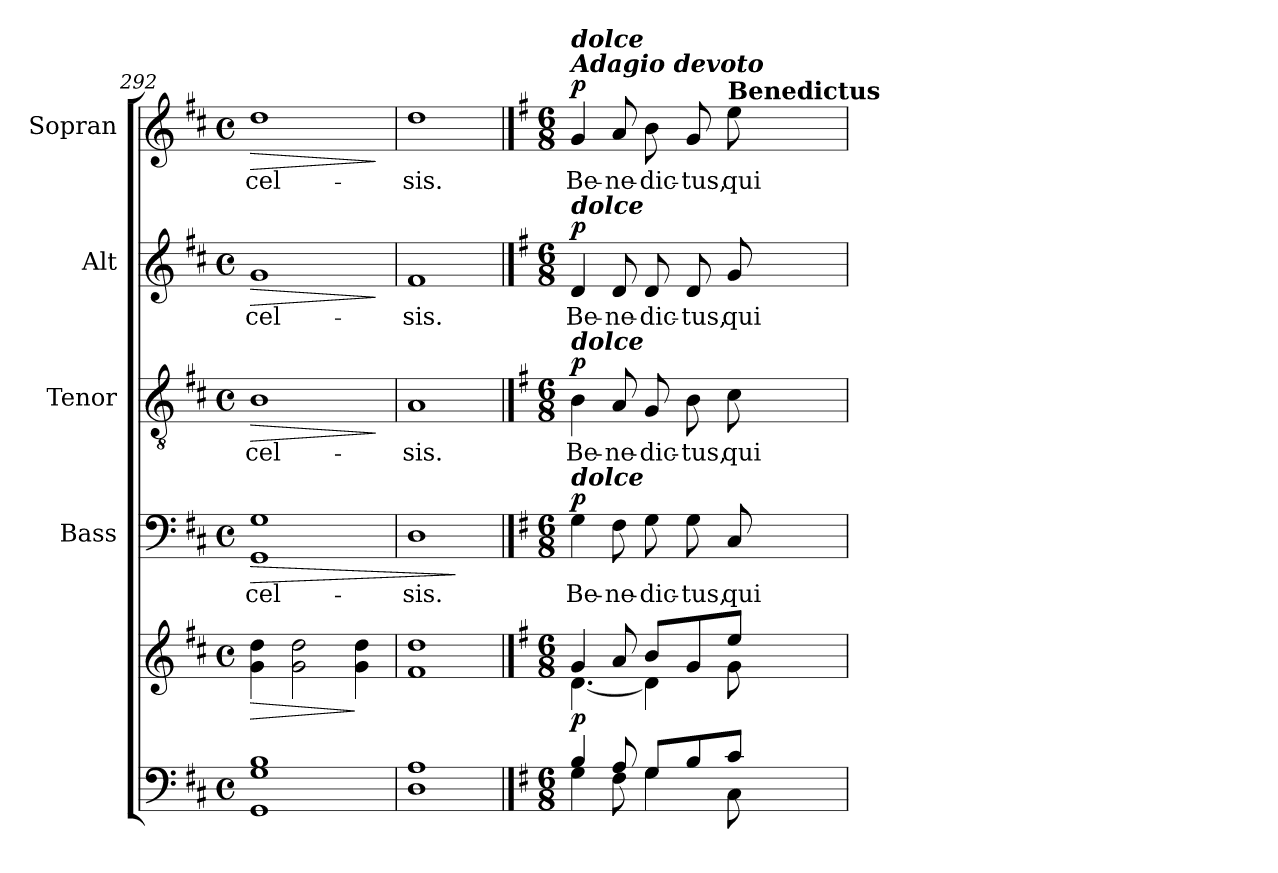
**kern	**kern	**dynam	**kern	**text	**dynam	**kern	**text	**dynam	**kern	**text	**dynam	**kern	**text	**dynam
*part5	*part5	*part5	*part4	*part4	*part4	*part3	*part3	*part3	*part2	*part2	*part2	*part1	*part1	*part1
*staff6	*staff5	*staff5/6	*staff4	*staff4	*staff4	*staff3	*staff3	*staff3	*staff2	*staff2	*staff2	*staff1	*staff1	*staff1
*	*	*	*I"Bass	*	*	*I"Tenor	*	*	*I"Alt	*	*	*I"Sopran	*	*
*	*	*	*I'B.	*	*	*I'T.	*	*	*I'A.	*	*	*I'S.	*	*
*clefF4	*clefG2	*	*clefF4	*	*	*clefGv2	*	*	*clefG2	*	*	*clefG2	*	*
*k[f#c#]	*k[f#c#]	*	*k[f#c#]	*	*	*k[f#c#]	*	*	*k[f#c#]	*	*	*k[f#c#]	*	*
*D:	*D:	*	*D:	*	*	*D:	*	*	*D:	*	*	*D:	*	*
*M4/4	*M4/4	*	*M4/4	*	*	*M4/4	*	*	*M4/4	*	*	*M4/4	*	*
*met(c)	*met(c)	*	*met(c)	*	*	*met(c)	*	*	*met(c)	*	*	*met(c)	*	*
=292	=292	=292	=292	=292	=292	=292	=292	=292	=292	=292	=292	=292	=292	=292
*^	*	*	*	*	*	*	*	*	*	*	*	*	*	*
!	!	!	!LO:HP:b	!	!LO:LY:b	!LO:HP:b	!	!LO:LY:b	!LO:HP:b	!	!LO:LY:b	!LO:HP:b	!	!LO:LY:b	!LO:HP:b
1G 1B	1GG	4g\ 4dd\	>	1GG 1G	-cel-	>	1B	-cel-	>	1g	-cel-	>	1dd	-cel-	>
.	.	2g\ 2dd\	.	.	.	.	.	.	.	.	.	.	.	.	.
.	.	4g\ 4dd\	]	.	.	.	.	.	.	.	.	.	.	.	.
*v	*v	*	*	*	*	*	*	*	*	*	*	*	*	*	*
.	.	.	.	.	.	.	.	]	.	.	]	.	.	]
=293	=293	=293	=293	=293	=293	=293	=293	=293	=293	=293	=293	=293	=293	=293
*^	*	*	*	*	*	*	*	*	*	*	*	*	*	*
!	!	!	!	!	!LO:LY:b	!	!	!LO:LY:b	!	!	!LO:LY:b	!	!	!LO:LY:b	!
1A	1D	1f# 1dd	.	1D	-sis.	.	1A	-sis.	.	1f#	-sis.	.	1dd	-sis.	.
*v	*v	*	*	*	*	*	*	*	*	*	*	*	*	*	*
.	.	.	.	.	]	.	.	.	.	.	.	.	.	.
!!LO:LB:g=z
==294	==294	==294	==294	==294	==294	==294	==294	==294	==294	==294	==294	==294	==294	==294
*k[f#]	*k[f#]	*	*k[f#]	*	*	*k[f#]	*	*	*k[f#]	*	*	*k[f#]	*	*
*G:	*G:	*	*G:	*	*	*G:	*	*	*G:	*	*	*G:	*	*
*M6/8	*M6/8	*	*M6/8	*	*	*M6/8	*	*	*M6/8	*	*	*M6/8	*	*
*^	*^	*	*	*	*	*	*	*	*	*	*	*	*	*
!	!	!	!	!	!	!	!	!	!	!	!	!	!	!LO:TX:a:Bi:t=Adagio devoto	!	!
!	!	!	!	!	!	!	!	!	!	!	!	!	!	!LO:TX:a:Bi:t=dolce	!	!
!	!	!	!	!	!	!	!	!	!	!	!LO:TX:a:Bi:t=dolce	!	!	!	!	!
!	!	!	!	!	!	!	!	!LO:TX:a:Bi:t=dolce	!	!	!	!	!	!	!	!
!	!	!	!	!	!LO:TX:a:Bi:t=dolce	!	!	!	!	!	!	!	!	!	!	!
!	!	!	!	!LO:DY:b	!	!LO:LY:b	!LO:DY:a	!	!LO:LY:b	!LO:DY:a	!	!LO:LY:b	!LO:DY:a	!	!LO:LY:b	!LO:DY:a
4B/	4G\	4g/	[<4.d\	p	4G\	Be-	p	4B\	Be-	p	4d/	Be-	p	4g/	Be-	p
!	!	!	!	!	!	!LO:LY:b	!	!	!LO:LY:b	!	!	!LO:LY:b	!	!	!LO:LY:b	!
8A/	8F#\	8a/	.	.	8F#\	-ne-	.	8A/	-ne-	.	8d/	-ne-	.	8a/	-ne-	.
!	!	!	!	!	!	!LO:LY:b	!	!	!LO:LY:b	!	!	!LO:LY:b	!	!	!LO:LY:b	!
8G/L	4G\	8b/L	4d\]	.	8G\	-dic-	.	8G/	-dic-	.	8d/	-dic-	.	8b\	-dic-	.
!	!	!	!	!	!	!LO:LY:b	!	!	!LO:LY:b	!	!	!LO:LY:b	!	!	!LO:LY:b	!
8B/	.	8g/	.	.	8G\	-tus,	.	8B\	-tus,	.	8d/	-tus,	.	8g/	-tus,	.
!	!	!	!	!	!	!	!	!	!	!	!	!	!	!LO:TX:a:B:t=Benedictus	!	!
!	!	!	!	!	!	!LO:LY:b	!	!	!LO:LY:b	!	!	!LO:LY:b	!	!	!LO:LY:b	!
8c/J	8C\	8ee/J	8g\	.	8C/	qui	.	8c\	qui	.	8g/	qui	.	8ee\	qui	.
*v	*v	*	*	*	*	*	*	*	*	*	*	*	*	*	*	*
*	*v	*v	*	*	*	*	*	*	*	*	*	*	*	*	*
=	=	=	=	=	=	=	=	=	=	=	=	=	=	=
*-	*-	*-	*-	*-	*-	*-	*-	*-	*-	*-	*-	*-	*-	*-
